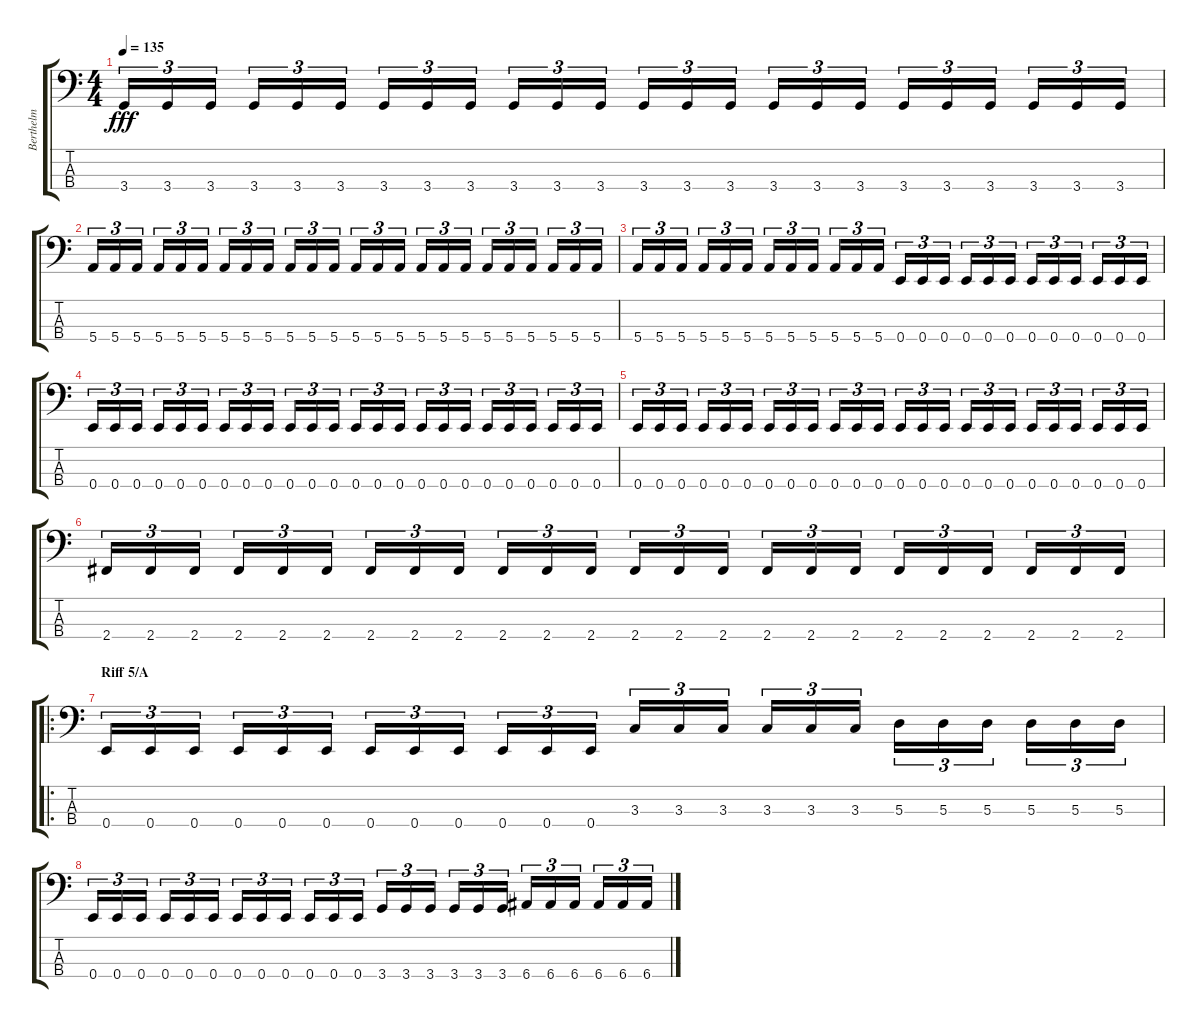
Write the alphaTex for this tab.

\track ("Berthelm" "Berthelm") {instrument electricbasspick}
\staff {score tabs}
\tuning (G2 D2 A1 E1) {hide}
\ts (4 4)
\tempo 135
\clef f4
\ks c
3.4.16{tu (3 2) dy fff} 3.4.16{tu (3 2)} 3.4.16{tu (3 2)} 3.4.16{tu (3 2)} 3.4.16{tu (3 2)} 3.4.16{tu (3 2)} 3.4.16{tu (3 2)} 3.4.16{tu (3 2)} 3.4.16{tu (3 2)} 3.4.16{tu (3 2)} 3.4.16{tu (3 2)} 3.4.16{tu (3 2)} 3.4.16{tu (3 2)} 3.4.16{tu (3 2)} 3.4.16{tu (3 2)} 3.4.16{tu (3 2)} 3.4.16{tu (3 2)} 3.4.16{tu (3 2)} 3.4.16{tu (3 2)} 3.4.16{tu (3 2)} 3.4.16{tu (3 2)} 3.4.16{tu (3 2)} 3.4.16{tu (3 2)} 3.4.16{tu (3 2)} |
5.4.16{tu (3 2)} 5.4.16{tu (3 2)} 5.4.16{tu (3 2)} 5.4.16{tu (3 2)} 5.4.16{tu (3 2)} 5.4.16{tu (3 2)} 5.4.16{tu (3 2)} 5.4.16{tu (3 2)} 5.4.16{tu (3 2)} 5.4.16{tu (3 2)} 5.4.16{tu (3 2)} 5.4.16{tu (3 2)} 5.4.16{tu (3 2)} 5.4.16{tu (3 2)} 5.4.16{tu (3 2)} 5.4.16{tu (3 2)} 5.4.16{tu (3 2)} 5.4.16{tu (3 2)} 5.4.16{tu (3 2)} 5.4.16{tu (3 2)} 5.4.16{tu (3 2)} 5.4.16{tu (3 2)} 5.4.16{tu (3 2)} 5.4.16{tu (3 2)} |
5.4.16{tu (3 2)} 5.4.16{tu (3 2)} 5.4.16{tu (3 2)} 5.4.16{tu (3 2)} 5.4.16{tu (3 2)} 5.4.16{tu (3 2)} 5.4.16{tu (3 2)} 5.4.16{tu (3 2)} 5.4.16{tu (3 2)} 5.4.16{tu (3 2)} 5.4.16{tu (3 2)} 5.4.16{tu (3 2)} 0.4.16{tu (3 2)} 0.4.16{tu (3 2)} 0.4.16{tu (3 2)} 0.4.16{tu (3 2)} 0.4.16{tu (3 2)} 0.4.16{tu (3 2)} 0.4.16{tu (3 2)} 0.4.16{tu (3 2)} 0.4.16{tu (3 2)} 0.4.16{tu (3 2)} 0.4.16{tu (3 2)} 0.4.16{tu (3 2)} |
0.4.16{tu (3 2)} 0.4.16{tu (3 2)} 0.4.16{tu (3 2)} 0.4.16{tu (3 2)} 0.4.16{tu (3 2)} 0.4.16{tu (3 2)} 0.4.16{tu (3 2)} 0.4.16{tu (3 2)} 0.4.16{tu (3 2)} 0.4.16{tu (3 2)} 0.4.16{tu (3 2)} 0.4.16{tu (3 2)} 0.4.16{tu (3 2)} 0.4.16{tu (3 2)} 0.4.16{tu (3 2)} 0.4.16{tu (3 2)} 0.4.16{tu (3 2)} 0.4.16{tu (3 2)} 0.4.16{tu (3 2)} 0.4.16{tu (3 2)} 0.4.16{tu (3 2)} 0.4.16{tu (3 2)} 0.4.16{tu (3 2)} 0.4.16{tu (3 2)} |
0.4.16{tu (3 2)} 0.4.16{tu (3 2)} 0.4.16{tu (3 2)} 0.4.16{tu (3 2)} 0.4.16{tu (3 2)} 0.4.16{tu (3 2)} 0.4.16{tu (3 2)} 0.4.16{tu (3 2)} 0.4.16{tu (3 2)} 0.4.16{tu (3 2)} 0.4.16{tu (3 2)} 0.4.16{tu (3 2)} 0.4.16{tu (3 2)} 0.4.16{tu (3 2)} 0.4.16{tu (3 2)} 0.4.16{tu (3 2)} 0.4.16{tu (3 2)} 0.4.16{tu (3 2)} 0.4.16{tu (3 2)} 0.4.16{tu (3 2)} 0.4.16{tu (3 2)} 0.4.16{tu (3 2)} 0.4.16{tu (3 2)} 0.4.16{tu (3 2)} |
2.4.16{tu (3 2)} 2.4.16{tu (3 2)} 2.4.16{tu (3 2)} 2.4.16{tu (3 2)} 2.4.16{tu (3 2)} 2.4.16{tu (3 2)} 2.4.16{tu (3 2)} 2.4.16{tu (3 2)} 2.4.16{tu (3 2)} 2.4.16{tu (3 2)} 2.4.16{tu (3 2)} 2.4.16{tu (3 2)} 2.4.16{tu (3 2)} 2.4.16{tu (3 2)} 2.4.16{tu (3 2)} 2.4.16{tu (3 2)} 2.4.16{tu (3 2)} 2.4.16{tu (3 2)} 2.4.16{tu (3 2)} 2.4.16{tu (3 2)} 2.4.16{tu (3 2)} 2.4.16{tu (3 2)} 2.4.16{tu (3 2)} 2.4.16{tu (3 2)} |
\ro
\section ("" "Riff 5/A")
0.4.16{tu (3 2)} 0.4.16{tu (3 2)} 0.4.16{tu (3 2)} 0.4.16{tu (3 2)} 0.4.16{tu (3 2)} 0.4.16{tu (3 2)} 0.4.16{tu (3 2)} 0.4.16{tu (3 2)} 0.4.16{tu (3 2)} 0.4.16{tu (3 2)} 0.4.16{tu (3 2)} 0.4.16{tu (3 2)} 3.3.16{tu (3 2)} 3.3.16{tu (3 2)} 3.3.16{tu (3 2)} 3.3.16{tu (3 2)} 3.3.16{tu (3 2)} 3.3.16{tu (3 2)} 5.3.16{tu (3 2)} 5.3.16{tu (3 2)} 5.3.16{tu (3 2)} 5.3.16{tu (3 2)} 5.3.16{tu (3 2)} 5.3.16{tu (3 2)} |
0.4.16{tu (3 2)} 0.4.16{tu (3 2)} 0.4.16{tu (3 2)} 0.4.16{tu (3 2)} 0.4.16{tu (3 2)} 0.4.16{tu (3 2)} 0.4.16{tu (3 2)} 0.4.16{tu (3 2)} 0.4.16{tu (3 2)} 0.4.16{tu (3 2)} 0.4.16{tu (3 2)} 0.4.16{tu (3 2)} 3.4.16{tu (3 2)} 3.4.16{tu (3 2)} 3.4.16{tu (3 2)} 3.4.16{tu (3 2)} 3.4.16{tu (3 2)} 3.4.16{tu (3 2)} 6.4.16{tu (3 2)} 6.4.16{tu (3 2)} 6.4.16{tu (3 2)} 6.4.16{tu (3 2)} 6.4.16{tu (3 2)} 6.4.16{tu (3 2)}
